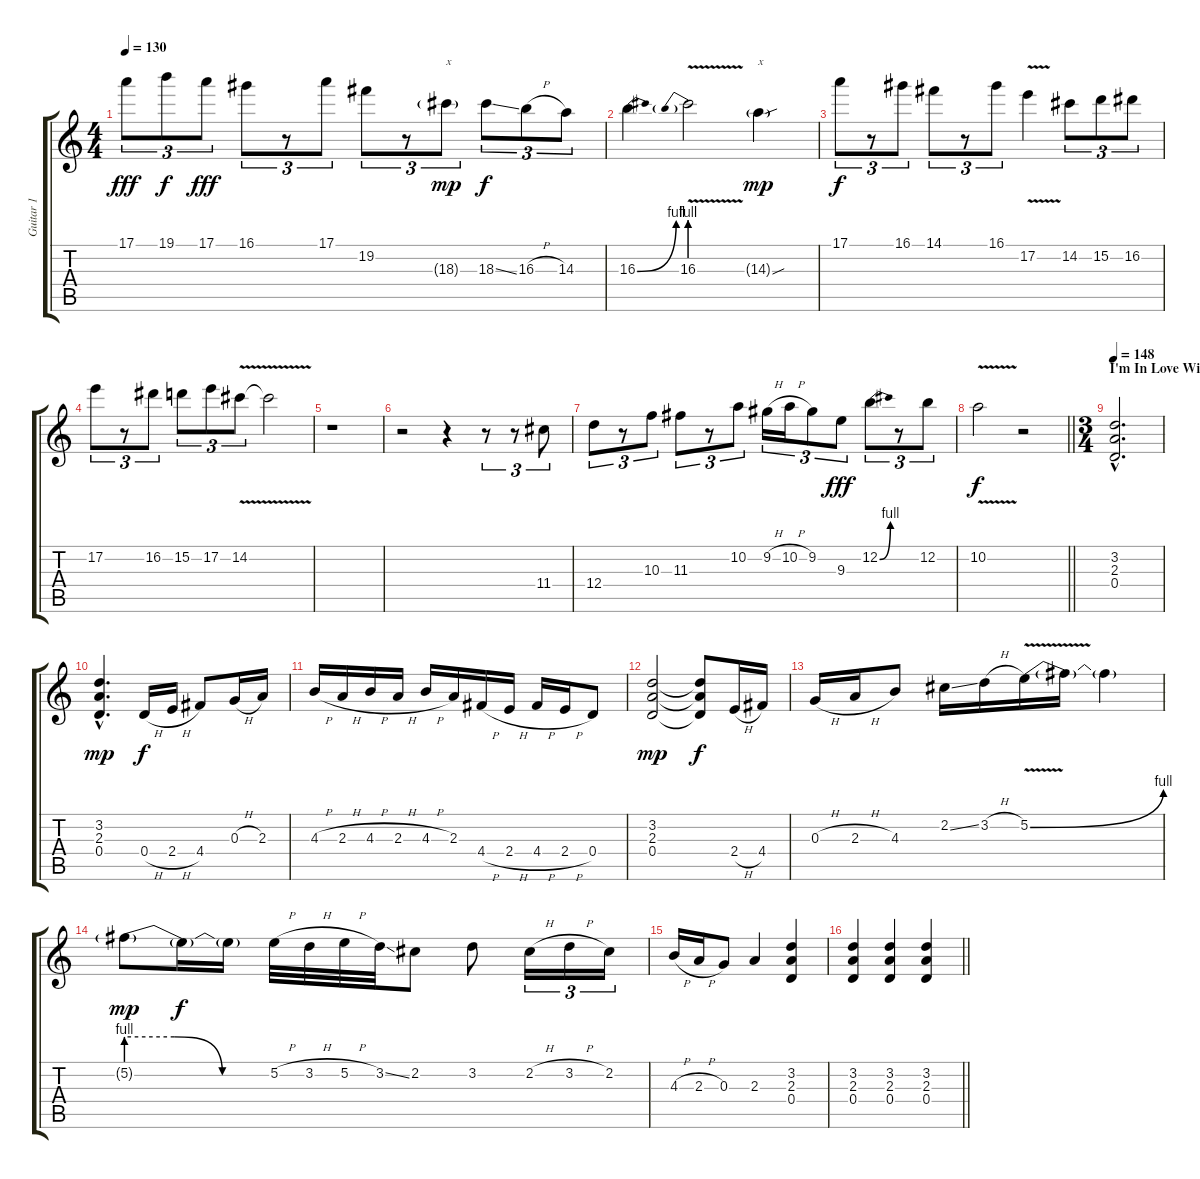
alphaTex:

\track ("Guitar 1" "Guitar 1") {instrument distortionguitar}
\staff {score tabs}
\tuning (E4 B3 G3 D3 A2 E2) {hide}
\ts (4 4)
\tempo 130
\clef g2
\ks c
17.1.8{tu (3 2) dy fff volume 14 instrument distortionguitar} 19.1.8{tu (3 2) dy f} 17.1.8{tu (3 2) dy fff} 16.1.8{tu (3 2)} r.8{tu (3 2)} 17.1.8{tu (3 2)} 19.2.8{tu (3 2)} r.8{tu (3 2)} 18.3{g}.8{tu (3 2) txt "x" dy mp} 18.3{ss}.8{tu (3 2) dy f} 16.3{h}.8{tu (3 2)} 14.3.8{tu (3 2)} |
16.3{be (bend 0 0 60 4)}.4 16.3{be (prebend 0 4 60 4) v}.2 14.3{sou g}.4{txt "x" dy mp} |
17.1.8{tu (3 2) dy f} r.8{tu (3 2)} 16.1.8{tu (3 2)} 14.1.8{tu (3 2)} r.8{tu (3 2)} 16.1.8{tu (3 2)} 17.2{v}.4 14.2.8{tu (3 2)} 15.2.8{tu (3 2)} 16.2.8{tu (3 2)} |
17.2.8{tu (3 2)} r.8{tu (3 2)} 16.2.8{tu (3 2)} 15.2.8{tu (3 2)} 17.2.8{tu (3 2)} 14.2{v}.8{tu (3 2)} 14.2{t}.2 |
r.1 |
r.2 r.4 r.8{tu (3 2)} r.8{tu (3 2)} 11.4.8{tu (3 2)} |
12.4.8{tu (3 2)} r.8{tu (3 2)} 10.3.8{tu (3 2)} 11.3.8{tu (3 2)} r.8{tu (3 2)} 10.2.8{tu (3 2)} 9.2{h}.16{tu (3 2)} 10.2{h}.16{tu (3 2)} 9.2.8{tu (3 2)} 9.3.8{tu (3 2) dy fff} 12.2{be (bend 0 0 60 4)}.8{tu (3 2)} r.8{tu (3 2)} 12.2.8{tu (3 2)} |
\barLineRight lightlight
10.2{v}.2{dy f} r.2{volume 13 instrument distortionguitar} |
\ts (3 4)
\section ("" "I'm In Love With My Car")
\tempo 148
(3.2{hac} 2.3{hac} 0.4{hac}).2{d volume 16} |
(3.2{hac} 2.3{hac} 0.4{hac}).4{d dy mp} 0.4{h}.16{dy f} 2.4{h}.16 4.4.8 0.3{h}.16 2.3.16 |
4.3{h}.16 2.3{h}.16 4.3{h}.16 2.3{h}.16 4.3{h}.16 2.3.16 4.4{h}.16 2.4{h}.16 4.4{h}.16 2.4{h}.16 0.4.8 |
(3.2 2.3 0.4).2{dy mp} (3.2{t} 2.3{t} 0.4{t}).8{dy f} 2.4{h}.16 4.4.16 |
0.3{h}.16 2.3{h}.16 4.3.8 2.2{ss}.16 3.2{h}.16 5.2{be (bend 0 0 60 4) v}.16 5.2{t}.16 5.2{t}.4 |
5.2{be (custom 0 4 20 4 40 0 60 0) g}.8{dy mp} 5.2{t}.16{dy f} 5.2{t}.16 5.2{h}.32 3.2{h}.32 5.2{h}.32 3.2{ss}.32 2.2.8 3.2.8 2.2{h}.16{tu (3 2)} 3.2{h}.16{tu (3 2)} 2.2.16{tu (3 2)} |
4.3{h}.16 2.3{h}.16 0.3.8 2.3.4 (3.2 2.3 0.4).4{volume 10} |
\barLineRight lightlight
(3.2 2.3 0.4).4 (3.2 2.3 0.4).4 (3.2 2.3 0.4).4
